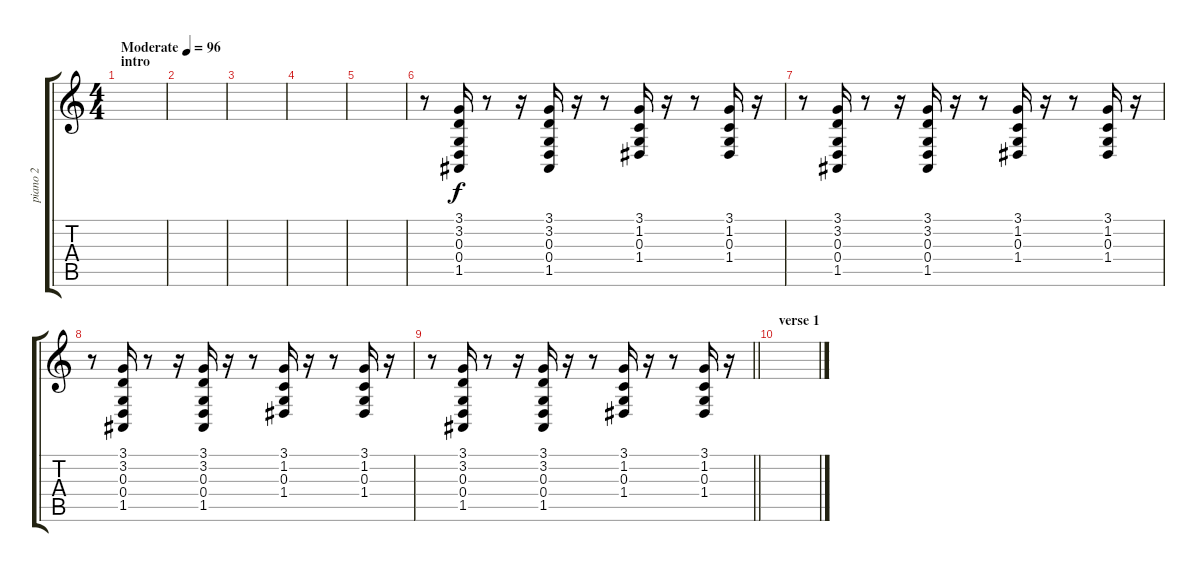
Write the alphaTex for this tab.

\track ("piano 2" "piano 2") {instrument brightacousticpiano}
\staff {score tabs}
\tuning (E4 B3 G3 D3 A2 E2) {hide}
\ts (4 4)
\section ("" "intro")
\tempo (96 "Moderate")
\clef g2
\ks c
|
|
|
|
|
r.8 (3.1 3.2 0.3 0.4 1.5).16 r.8 r.16 (3.1 3.2 0.3 0.4 1.5).16 r.16 r.8 (3.1 1.2 0.3 1.4).16 r.16 r.8 (3.1 1.2 0.3 1.4).16 r.16 |
r.8 (3.1 3.2 0.3 0.4 1.5).16 r.8 r.16 (3.1 3.2 0.3 0.4 1.5).16 r.16 r.8 (3.1 1.2 0.3 1.4).16 r.16 r.8 (3.1 1.2 0.3 1.4).16 r.16 |
r.8 (3.1 3.2 0.3 0.4 1.5).16 r.8 r.16 (3.1 3.2 0.3 0.4 1.5).16 r.16 r.8 (3.1 1.2 0.3 1.4).16 r.16 r.8 (3.1 1.2 0.3 1.4).16 r.16 |
\barLineRight lightlight
r.8 (3.1 3.2 0.3 0.4 1.5).16 r.8 r.16 (3.1 3.2 0.3 0.4 1.5).16 r.16 r.8 (3.1 1.2 0.3 1.4).16 r.16 r.8 (3.1 1.2 0.3 1.4).16 r.16 |
\section ("" "verse 1")
